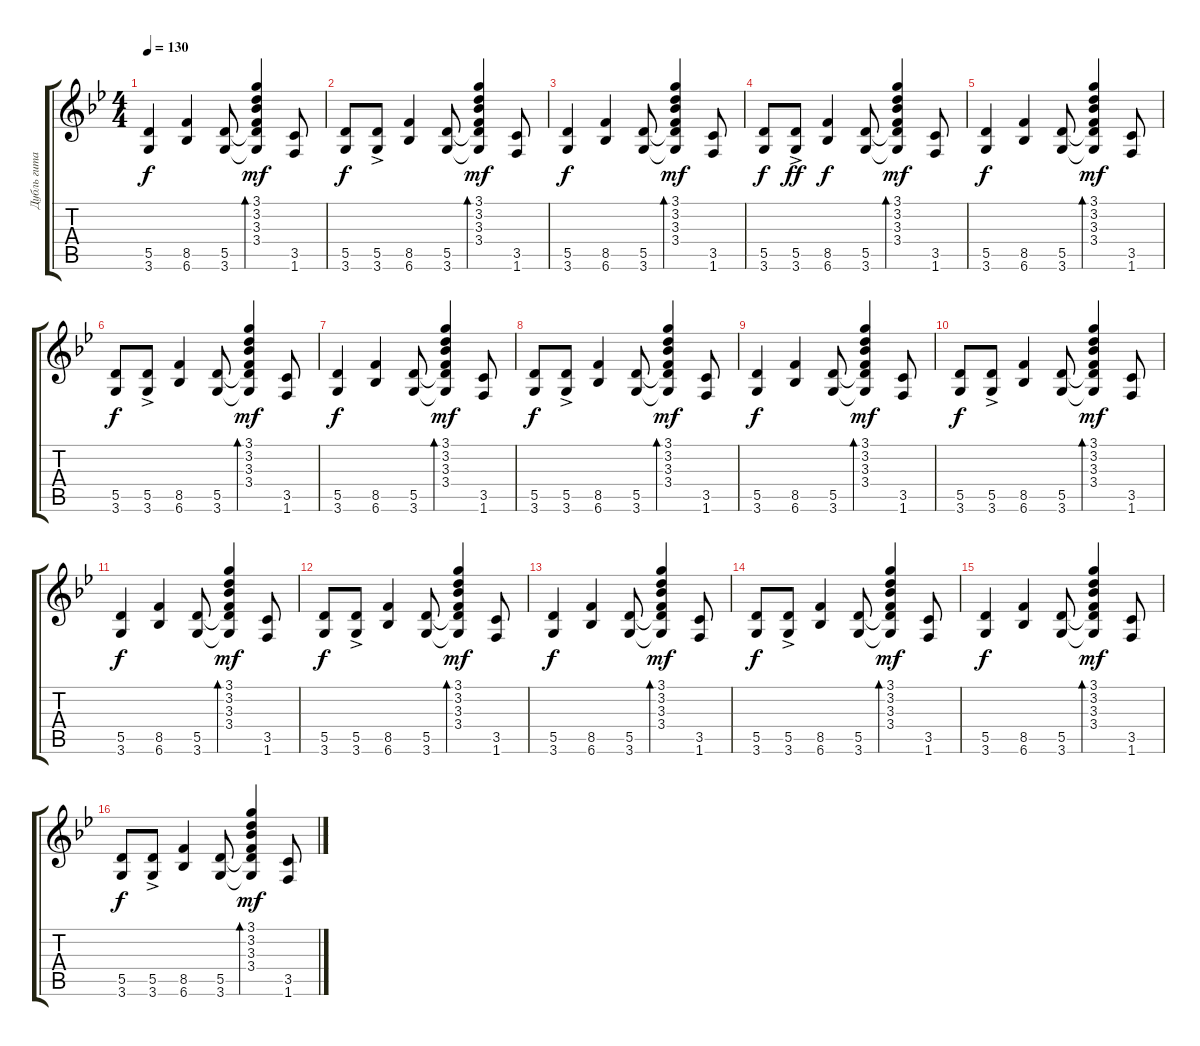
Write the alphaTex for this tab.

\track ("Дубль гитара" "Дубль гита") {instrument overdrivenguitar}
\staff {score tabs}
\tuning (E4 B3 G3 D3 A2 E2) {hide}
\ts (4 4)
\tempo 130
\clef g2
\ks gminor
(5.5 3.6).4{dy f} (8.5 6.6).4 (5.5 3.6).8 (3.1 3.2 3.3 3.4 5.5{t} 3.6{t}).4{bd 60 dy mf} (3.5 1.6).8 |
(5.5 3.6).8{dy f} (5.5{ac} 3.6{ac}).8 (8.5 6.6).4 (5.5 3.6).8 (3.1 3.2 3.3 3.4 5.5{t} 3.6{t}).4{bd 60 dy mf} (3.5 1.6).8 |
(5.5 3.6).4{dy f} (8.5 6.6).4 (5.5 3.6).8 (3.1 3.2 3.3 3.4 5.5{t} 3.6{t}).4{bd 60 dy mf} (3.5 1.6).8 |
(5.5 3.6).8{dy f} (5.5{ac} 3.6{ac}).8{dy ff} (8.5 6.6).4{dy f} (5.5 3.6).8 (3.1 3.2 3.3 3.4 5.5{t} 3.6{t}).4{bd 60 dy mf} (3.5 1.6).8 |
(5.5 3.6).4{dy f} (8.5 6.6).4 (5.5 3.6).8 (3.1 3.2 3.3 3.4 5.5{t} 3.6{t}).4{bd 60 dy mf} (3.5 1.6).8 |
(5.5 3.6).8{dy f} (5.5{ac} 3.6{ac}).8 (8.5 6.6).4 (5.5 3.6).8 (3.1 3.2 3.3 3.4 5.5{t} 3.6{t}).4{bd 60 dy mf} (3.5 1.6).8 |
(5.5 3.6).4{dy f} (8.5 6.6).4 (5.5 3.6).8 (3.1 3.2 3.3 3.4 5.5{t} 3.6{t}).4{bd 60 dy mf} (3.5 1.6).8 |
(5.5 3.6).8{dy f} (5.5{ac} 3.6{ac}).8 (8.5 6.6).4 (5.5 3.6).8 (3.1 3.2 3.3 3.4 5.5{t} 3.6{t}).4{bd 60 dy mf} (3.5 1.6).8 |
(5.5 3.6).4{dy f} (8.5 6.6).4 (5.5 3.6).8 (3.1 3.2 3.3 3.4 5.5{t} 3.6{t}).4{bd 60 dy mf} (3.5 1.6).8 |
(5.5 3.6).8{dy f} (5.5{ac} 3.6{ac}).8 (8.5 6.6).4 (5.5 3.6).8 (3.1 3.2 3.3 3.4 5.5{t} 3.6{t}).4{bd 60 dy mf} (3.5 1.6).8 |
(5.5 3.6).4{dy f} (8.5 6.6).4 (5.5 3.6).8 (3.1 3.2 3.3 3.4 5.5{t} 3.6{t}).4{bd 60 dy mf} (3.5 1.6).8 |
(5.5 3.6).8{dy f} (5.5{ac} 3.6{ac}).8 (8.5 6.6).4 (5.5 3.6).8 (3.1 3.2 3.3 3.4 5.5{t} 3.6{t}).4{bd 60 dy mf} (3.5 1.6).8 |
(5.5 3.6).4{dy f} (8.5 6.6).4 (5.5 3.6).8 (3.1 3.2 3.3 3.4 5.5{t} 3.6{t}).4{bd 60 dy mf} (3.5 1.6).8 |
(5.5 3.6).8{dy f} (5.5{ac} 3.6{ac}).8 (8.5 6.6).4 (5.5 3.6).8 (3.1 3.2 3.3 3.4 5.5{t} 3.6{t}).4{bd 60 dy mf} (3.5 1.6).8 |
(5.5 3.6).4{dy f} (8.5 6.6).4 (5.5 3.6).8 (3.1 3.2 3.3 3.4 5.5{t} 3.6{t}).4{bd 60 dy mf} (3.5 1.6).8 |
(5.5 3.6).8{dy f} (5.5{ac} 3.6{ac}).8 (8.5 6.6).4 (5.5 3.6).8 (3.1 3.2 3.3 3.4 5.5{t} 3.6{t}).4{bd 60 dy mf} (3.5 1.6).8
